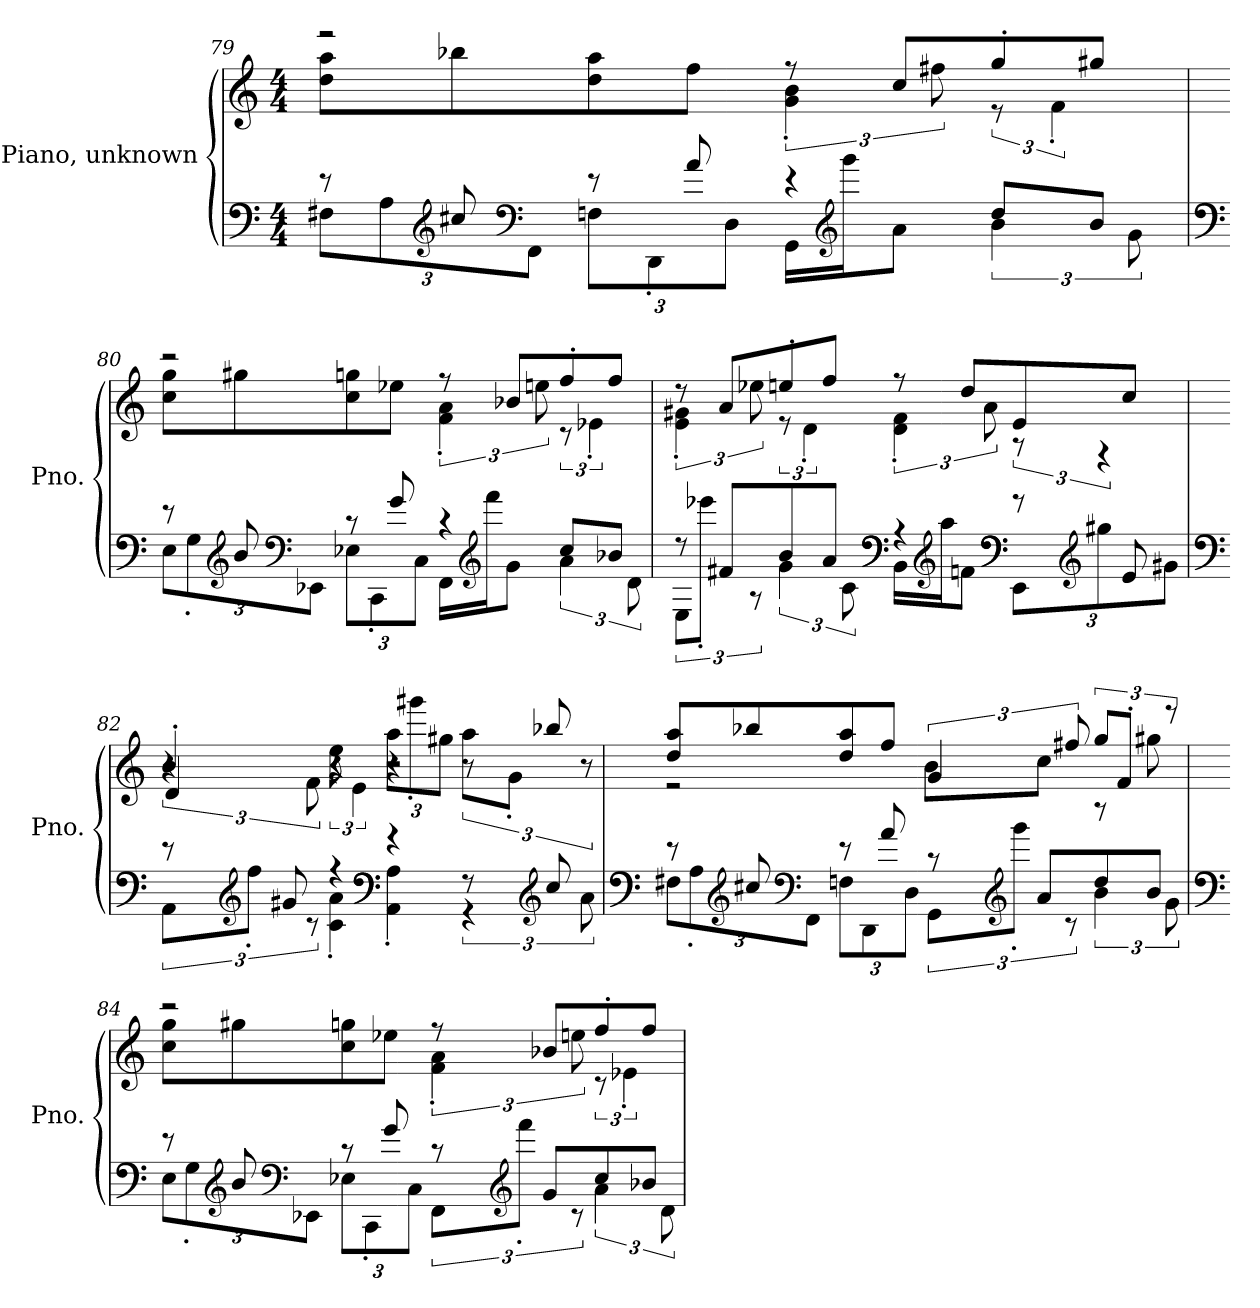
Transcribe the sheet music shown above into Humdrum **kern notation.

**kern	**kern
*part1	*part1
*staff2	*staff1
*I"Piano, unknown	*
*I'Pno.	*
!!LO:LB:g=z
*clefF4	*clefG2
*k[]	*k[]
*M4/4	*M4/4
=79	=79
*^	*
*	*Xbrackettup	*
*	*	*^
8r	12F#X\L	2r	8dd\ 8aa\L
.	12A\	.	.
*clefG2	*	*	*
8cc#X/	.	.	8bb-X\
*clefF4	*	*	*
.	12FF\J	.	.
8r	12Fn\L	.	8dd\ 8aa\
.	12DD'\	.	.
8a/	.	.	8ff\J
.	12D\J	.	.
4r	16GG\LL	8r	6g\' 6b\'
*clefG2	*	*	*
.	16ggg\J	.	.
.	8a\J	8cc/L	.
.	.	.	12ff#X\
*	*brackettup	*	*
8dd/L	6b\	8gg'/	12r
.	.	.	6f'\
8b/J	.	8gg#X/J	.
.	12g\	.	.
!!LO:LB:g=z	!!
=80	=80	=80	=80
*clefF4	*	*	*
*	*Xbrackettup	*	*
8r	12E\L	2r	8cc\ 8gg\L
.	12G'\	.	.
*clefG2	*	*	*
8b/	.	.	8gg#X\
*clefF4	*	*	*
.	12EE-X\J	.	.
8r	12E-X\L	.	8cc\ 8ggn\
.	12CC'\	.	.
8g/	.	.	8ee-X\J
.	12C\J	.	.
4r	16FF\LL	8r	6f\' 6a\'
*clefG2	*	*	*
.	16fff\J	.	.
.	8g\J	8b-X/L	.
.	.	.	12een\
*	*brackettup	*	*
8cc/L	6a\	8ff'/	12r
.	.	.	6e-X'\
8b-X/J	.	8ff/J	.
.	12d\	.	.
!!LO:PB:g=z	!!
=81	=81	=81	=81
8r	12E\L	8r	6e\' 6g#X\'
.	12eee-X'\J	.	.
8f#X/L	.	8a/L	.
.	12r	.	12ee-X\
8b/	6g\	8een'/	12r
.	.	.	6d'\
8a/J	.	8ff/J	.
.	12c\	.	.
*clefF4	*	*	*
4r	16BB\LL	8r	6d\' 6f\'
*clefG2	*	*	*
.	16aa\J	.	.
.	8fn\J	8dd/L	.
.	.	.	12a\
*clefF4	*	*	*
*	*Xbrackettup	*	*
8r	12EE\L	8e/	12r
*clefG2	*	*	*
.	12gg#X\	.	6r
8e/	.	8cc/J	.
.	12g#X\J	.	.
*	*	*v	*v
!!LO:LB:g=z
=82	=82	=82
*clefF4	*	*
*	*brackettup	*
*	*	*^
*	*	*	*^
8r	12AA\L	4b'/	6r	4d/
*clefG2	*	*	*	*
.	12ff'\J	.	.	.
8g#X/	.	.	.	.
.	12r	.	12f\	.
4r	4c\' 4a\'	4r	12ee\	4r
.	.	.	6e\	.
*clefF4	*	*	*	*
*	*	*	*Xbrackettup	*
4r	4AA\' 4A\'	4r	12aa\L	2r
.	.	.	12ggg#X'\	.
.	.	.	12gg#X\J	.
*	*	*	*brackettup	*
8r	6r	8r	12aa\L	.
.	.	.	12g'\J	.
*clefG2	*	*	*	*
8cc/	.	8bb-X/	.	.
.	12a\	.	12r	.
*	*	*v	*v	*v
!!LO:LB:g=z
=83	=83	=83
*clefF4	*	*
*	*Xbrackettup	*
*	*	*^
8r	12F#X\L	8dd/ 8aa/L	2r
.	12A'\	.	.
*clefG2	*	*	*
8cc#X/	.	8bb-X/	.
*clefF4	*	*	*
.	12FF\J	.	.
8r	12Fn\L	8dd/ 8aa/	.
.	12DD\	.	.
8a/	.	8ff/J	.
.	12D\J	.	.
*	*brackettup	*	*
8r	12GG\L	6g/	8b\L
*clefG2	*	*	*
.	12ggg'\J	.	.
8a/L	.	.	8cc\J
.	12r	12ff#X/	.
8dd/	6b\	12gg/L	8r
.	.	12f'/J	.
8b/J	.	.	8gg#X\
.	12g\	12r	.
!!LO:LB:g=z	!!
=84	=84	=84	=84
*clefF4	*	*	*
*	*Xbrackettup	*	*
8r	12E\L	2r	8cc\ 8gg\L
.	12G'\	.	.
*clefG2	*	*	*
8b/	.	.	8gg#X\
*clefF4	*	*	*
.	12EE-X\J	.	.
8r	12E-X\L	.	8cc\ 8ggn\
.	12CC'\	.	.
8g/	.	.	8ee-X\J
.	12C\J	.	.
*	*brackettup	*	*
8r	12FF\L	8r	6f\' 6a\'
*clefG2	*	*	*
.	12fff'\J	.	.
8g/L	.	8b-X/L	.
.	12r	.	12een\
8cc/	6a\	8ff'/	12r
.	.	.	6e-X'\
8b-X/J	.	8ff/J	.
.	12d\	.	.
*v	*v	*	*
*	*v	*v
=	=
*-	*-
